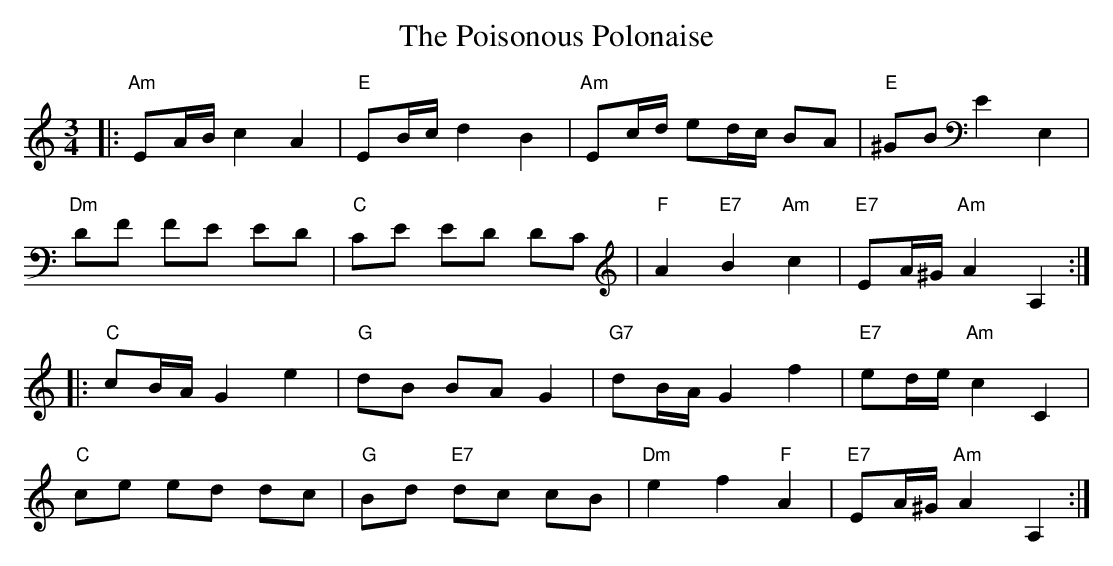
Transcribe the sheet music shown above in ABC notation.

X:1
T:Poisonous Polonaise, The
L:1/4
M:3/4
K:C
V:1
|: "Am" E/A/4B/4 c A | "E" E/B/4c/4 d B | "Am" E/c/4d/4 e/d/4c/4 B/A/ | "E" ^G/B/ E E, |
"Dm" D/F/ F/E/ E/D/ | "C" C/E/ E/D/ D/C/ | "F" A "E7" B "Am" c | "E7" E/A/4^G/4 "Am" A A, :|
|:"C" c/B/4A/4 G e | "G" d/B/ B/A/ G | "G7" d/B/4A/4 G f | "E7" e/d/4e/4 "Am" c C |
"C" c/e/ e/d/ d/c/ | "G" B/d/ "E7" d/c/ c/B/ | "Dm" e f "F" A | "E7" E/A/4^G/4 "Am" A A, :|
